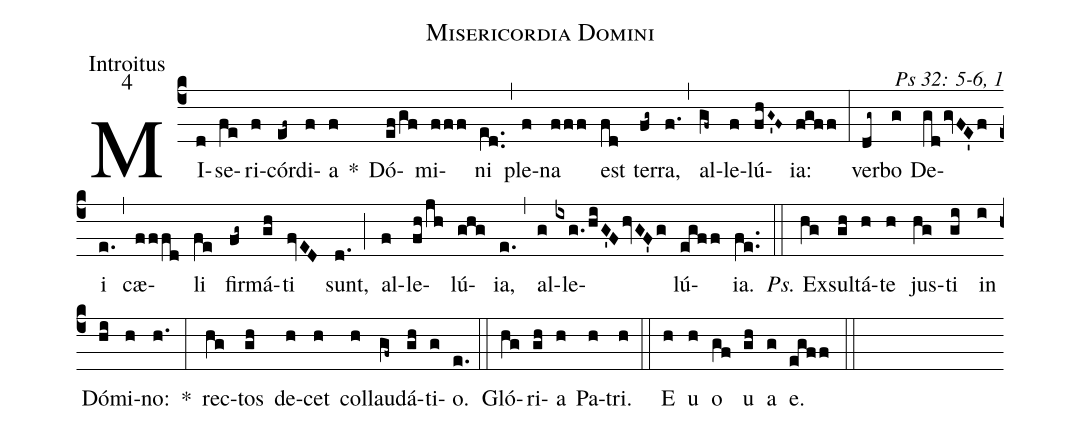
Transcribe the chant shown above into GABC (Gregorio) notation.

name: Misericordia Domini;
office-part: Introitus;
mode: 4;
commentary: Ps 32: 5-6, 1;
%%
(c4) MI(d)se(fe)ri(f)cór(ef~)di(f)a(f) *() Dó(ef/gf)mi(fff)ni(e[ll:1]d..) (,) ple(f)na(fff) est(fd) ter(fg~)ra,(f.) (,) al(gf~)le(f)lú(fhG~'F~)ia:(fgff) (:)
ver(dg~)bo(g) De(gdgvFE'f)i(e.) (,) cæ(fffd)li(fe) fir(fg~)má(gh)ti(fvED) sunt,(d.) (;) al(f)le(fh/jh)lú(ghg)ia,(e.) (,) al(g)le(ixg./hiG'FhvGF'g)lú(egff)ia.(fe..) (::)
<i>Ps.</i> Ex(hg)sul(gh)tá(h)te(h) jus(hg)ti(gi) in(i) Dó(hi)mi(h)no:(h.) *(:)
rec(hg)tos(gh) de(h)cet(h) col(h)lau(gf~)dá(gh)ti(g)o.(e.) (::)
Gló(hg)ri(gh)a(h) Pa(h)tri.(h) (::)
<eu>E(h) u(h) o(gf) u(gh) a(g) e.</eu>(egff) (::)
